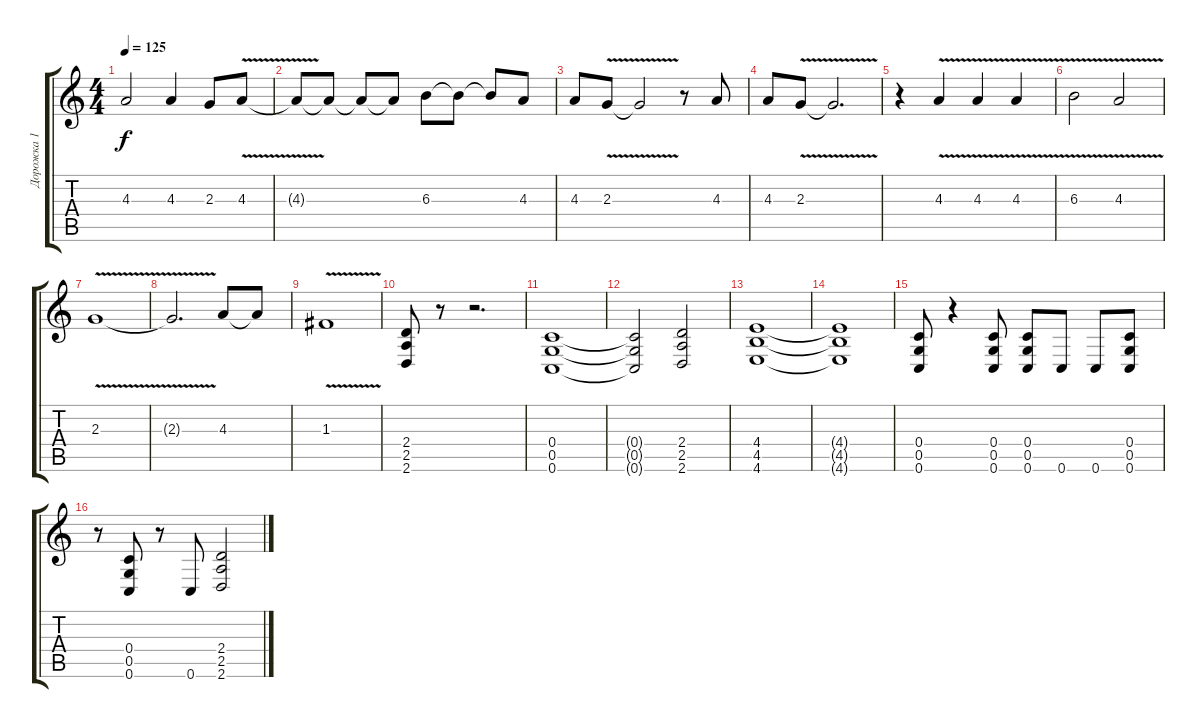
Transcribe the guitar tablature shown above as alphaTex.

\track ("Дорожка 1" "Дорожка 1") {instrument overdrivenguitar}
\staff {score tabs}
\tuning (D4 A3 F3 C3 G2 C2) {hide}
\ts (4 4)
\tempo 125
\clef g2
\ks c
4.3.2{dy f} 4.3.4 2.3.8 4.3{v}.8 |
4.3{t}.8 4.3{t}.8 4.3{t}.8 4.3{t}.8 6.3.8 6.3{t}.8 6.3{t}.8 4.3.8 |
4.3.8 2.3{v}.8 2.3{t}.2 r.8 4.3.8 |
4.3.8 2.3{v}.8 2.3{t}.2{d} |
r.4 4.3{v}.4 4.3{v}.4 4.3{v}.4 |
6.3{v}.2 4.3{v}.2 |
2.3{v}.1 |
2.3{t}.2{d} 4.3.8 4.3{t}.8 |
1.3{v}.1 |
(2.4 2.5 2.6).8 r.8 r.2{d} |
(0.4 0.5 0.6).1 |
(0.4{t} 0.5{t} 0.6{t}).2 (2.4 2.5 2.6).2 |
(4.4 4.5 4.6).1 |
(4.4{t} 4.5{t} 4.6{t}).1 |
(0.4 0.5 0.6).8 r.4 (0.4 0.5 0.6).8 (0.4 0.5 0.6).8 0.6.8 0.6.8 (0.4 0.5 0.6).8 |
r.8 (0.4 0.5 0.6).8 r.8 0.6.8 (2.4 2.5 2.6).2
